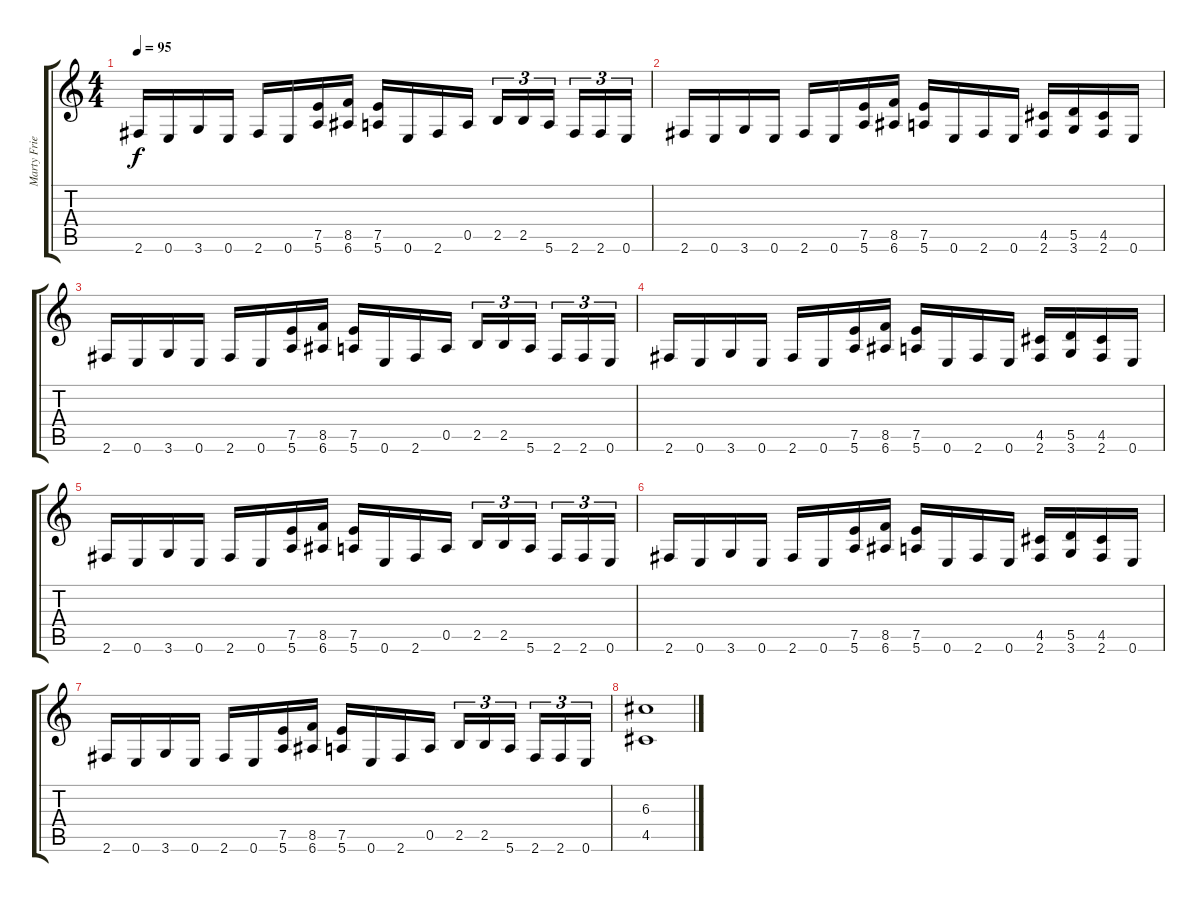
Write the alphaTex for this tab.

\track ("Marty Friedman" "Marty Frie") {instrument distortionguitar}
\staff {score tabs}
\tuning (E4 B3 G3 D3 A2 E2) {hide}
\ts (4 4)
\tempo 95
\clef g2
\ks c
2.6.16{dy f} 0.6.16 3.6.16 0.6.16 2.6.16 0.6.16 (7.5 5.6).16 (8.5 6.6).16 (7.5 5.6).16 0.6.16 2.6.16 0.5.16 2.5.16{tu (3 2)} 2.5.16{tu (3 2)} 5.6.16{tu (3 2)} 2.6.16{tu (3 2)} 2.6.16{tu (3 2)} 0.6.16{tu (3 2)} |
2.6.16 0.6.16 3.6.16 0.6.16 2.6.16 0.6.16 (7.5 5.6).16 (8.5 6.6).16 (7.5 5.6).16 0.6.16 2.6.16 0.6.16 (4.5 2.6).16 (5.5 3.6).16 (4.5 2.6).16 0.6.16 |
2.6.16 0.6.16 3.6.16 0.6.16 2.6.16 0.6.16 (7.5 5.6).16 (8.5 6.6).16 (7.5 5.6).16 0.6.16 2.6.16 0.5.16 2.5.16{tu (3 2)} 2.5.16{tu (3 2)} 5.6.16{tu (3 2)} 2.6.16{tu (3 2)} 2.6.16{tu (3 2)} 0.6.16{tu (3 2)} |
2.6.16 0.6.16 3.6.16 0.6.16 2.6.16 0.6.16 (7.5 5.6).16 (8.5 6.6).16 (7.5 5.6).16 0.6.16 2.6.16 0.6.16 (4.5 2.6).16 (5.5 3.6).16 (4.5 2.6).16 0.6.16 |
2.6.16 0.6.16 3.6.16 0.6.16 2.6.16 0.6.16 (7.5 5.6).16 (8.5 6.6).16 (7.5 5.6).16 0.6.16 2.6.16 0.5.16 2.5.16{tu (3 2)} 2.5.16{tu (3 2)} 5.6.16{tu (3 2)} 2.6.16{tu (3 2)} 2.6.16{tu (3 2)} 0.6.16{tu (3 2)} |
2.6.16 0.6.16 3.6.16 0.6.16 2.6.16 0.6.16 (7.5 5.6).16 (8.5 6.6).16 (7.5 5.6).16 0.6.16 2.6.16 0.6.16 (4.5 2.6).16 (5.5 3.6).16 (4.5 2.6).16 0.6.16 |
2.6.16 0.6.16 3.6.16 0.6.16 2.6.16 0.6.16 (7.5 5.6).16 (8.5 6.6).16 (7.5 5.6).16 0.6.16 2.6.16 0.5.16 2.5.16{tu (3 2)} 2.5.16{tu (3 2)} 5.6.16{tu (3 2)} 2.6.16{tu (3 2)} 2.6.16{tu (3 2)} 0.6.16{tu (3 2)} |
(6.3 4.5).1
